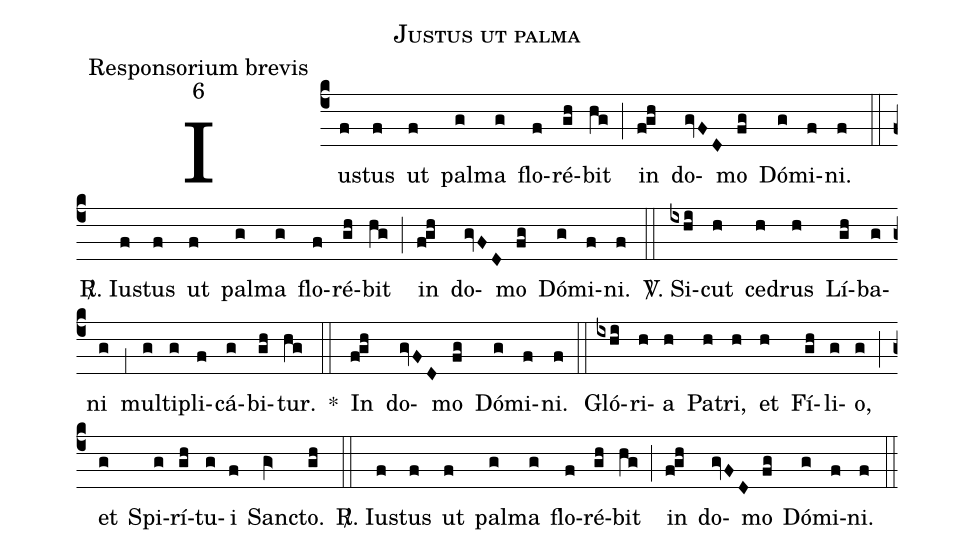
name:Justus ut palma;
office-part:Responsorium brevis;
mode:6;
%%
(c4) Iu(f)stus(f) ut(f) pal(g)ma(g) flo(f)ré(gh)bit(hg) (;) in(f!gh) do(gvFD)mo(fg) Dó(g)mi(f)ni.(f) (::)

<sp>R/</sp>. Iu(f)stus(f) ut(f) pal(g)ma(g) flo(f)ré(gh)bit(hg) (;) in(f!gh) do(gvFD)mo(fg) Dó(g)mi(f)ni.(f) (::)

<sp>V/</sp>. Si(ixhi)cut(h) ce(h)drus(h) Lí(gh)ba(g)ni(g) (,1) mul(g)ti(g)pli(f)cá(g)bi(gh)tur.(hg) *(::) In(f!gh) do(gvFD)mo(fg) Dó(g)mi(f)ni.(f) (::)

Gló(ixhi)ri(h)a(h) Pa(h)tri,(h) et(h) Fí(gh)li(g)o,(g) (;) et(g) Spi(g)rí(gh)tu(g)i(f) San(gV>)cto.(gh) (::)

<sp>R/</sp>. Iu(f)stus(f) ut(f) pal(g)ma(g) flo(f)ré(gh)bit(hg) (;) in(f!gh) do(gvFD)mo(fg) Dó(g)mi(f)ni.(f) (::)
